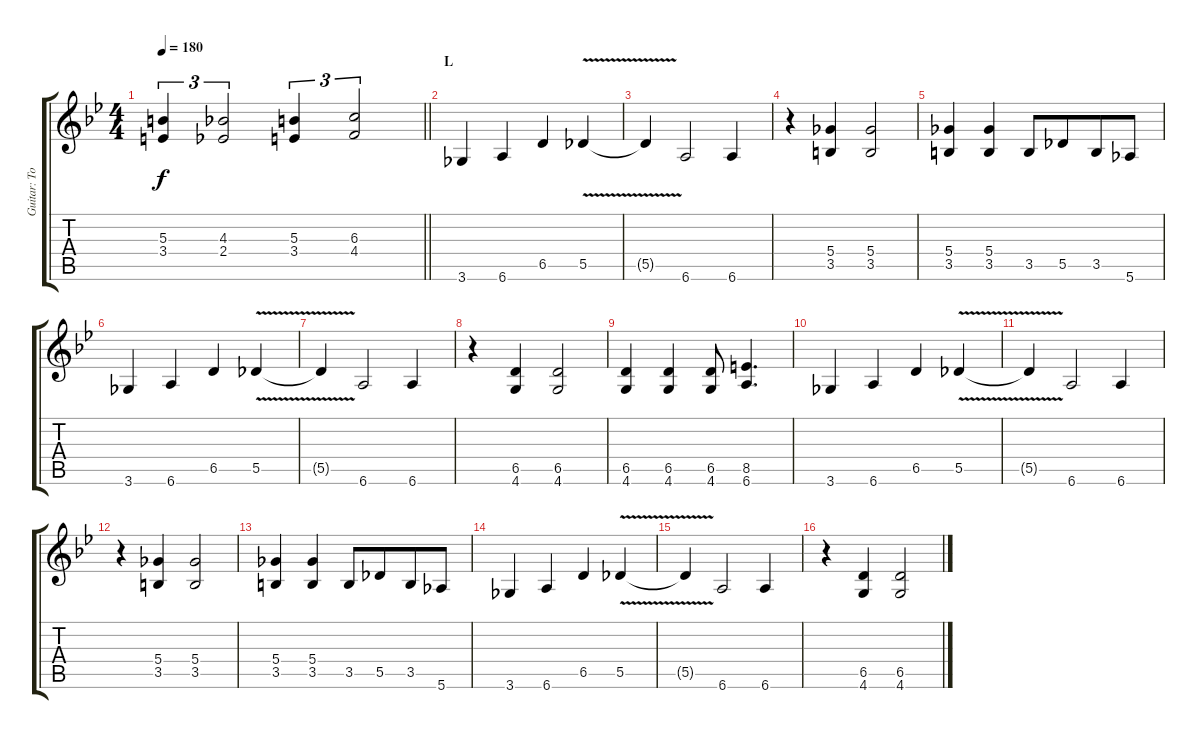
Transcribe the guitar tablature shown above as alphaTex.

\track ("Guitar: Tony" "Guitar: To") {instrument overdrivenguitar}
\staff {score tabs}
\tuning (Eb4 Bb3 Gb3 Db3 Ab2 Eb2) {hide}
\ts (4 4)
\tempo 180
\clef g2
\barLineRight lightlight
\ks bb
(5.3 3.4).4{tu (3 2) dy f} (4.3 2.4).2{tu (3 2)} (5.3 3.4).4{tu (3 2)} (6.3 4.4).2{tu (3 2)} |
\section ("" "L")
3.6.4 6.6.4 6.5.4 5.5{v}.4 |
5.5{t}.4 6.6.2 6.6.4 |
r.4 (5.4 3.5).4 (5.4 3.5).2 |
(5.4 3.5).4 (5.4 3.5).4 3.5.8 5.5.8{beam merge} 3.5.8 5.6.8 |
3.6.4 6.6.4 6.5.4 5.5{v}.4 |
5.5{t}.4 6.6.2 6.6.4 |
r.4 (6.5 4.6).4 (6.5 4.6).2 |
(6.5 4.6).4 (6.5 4.6).4 (6.5 4.6).8 (8.5 6.6).4{d} |
3.6.4 6.6.4 6.5.4 5.5{v}.4 |
5.5{t}.4 6.6.2 6.6.4 |
r.4 (5.4 3.5).4 (5.4 3.5).2 |
(5.4 3.5).4 (5.4 3.5).4 3.5.8 5.5.8{beam merge} 3.5.8 5.6.8 |
3.6.4 6.6.4 6.5.4 5.5{v}.4 |
5.5{t}.4 6.6.2 6.6.4 |
r.4 (6.5 4.6).4 (6.5 4.6).2
